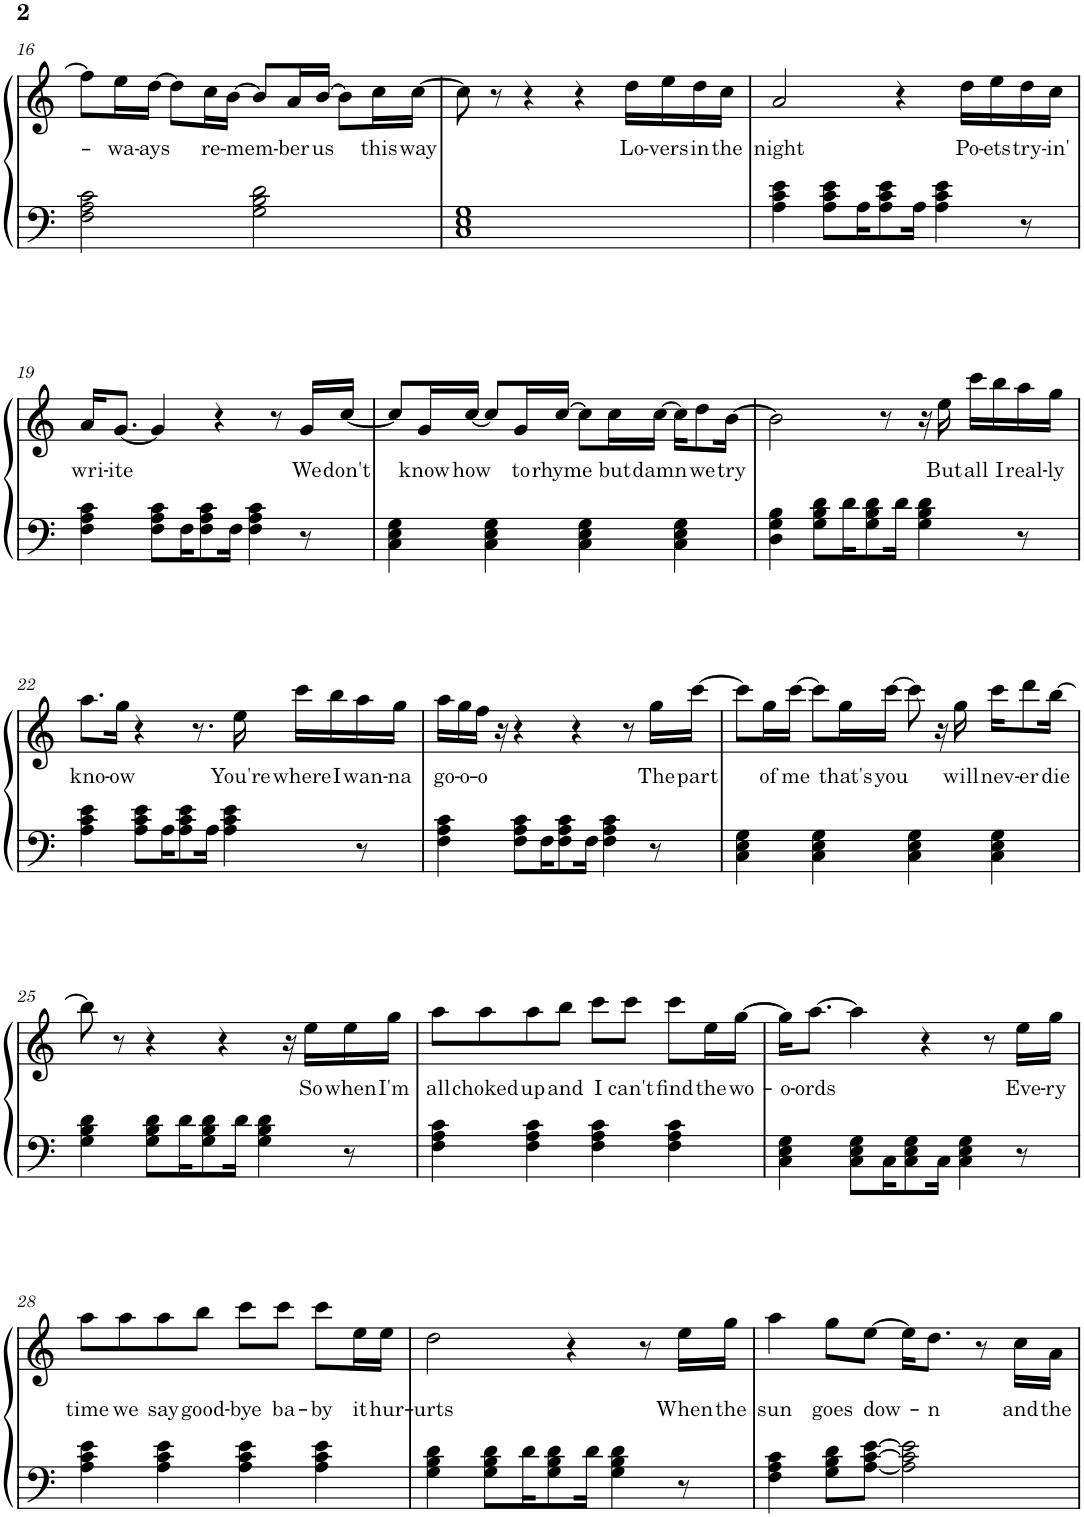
**kern	**kern	**text
*part1	*part1	*part1
*staff2	*staff1	*staff1
*I"Piano	*	*
*I'Pno.	*	*
!!LO:PB:g=z
*clefF4	*clefG2	*
*k[]	*k[]	*
*M4/4	*M4/4	*
=16	=16	=16
2F\ 2A\ 2c\	8ff\L]	.
!	!	!LO:LY:b
.	16ee\L	-wa-
!	!	!LO:LY:b
.	[16dd\JJ	-ays
.	8dd\L]	.
!	!	!LO:LY:b
.	16cc\L	re-
!	!	!LO:LY:b
.	[16b\JJ	-mem-
2G\ 2B\ 2d\	8b/L]	.
!	!	!LO:LY:b
.	16a/L	-ber
!	!	!LO:LY:b
.	[16b/JJ	us
.	8b\L]	.
!	!	!LO:LY:b
.	16cc\L	this
!	!	!LO:LY:b
.	[16cc\JJ	way
=17	=17	=17
1C 1E 1G	8cc\]	.
.	8r	.
.	4r	.
.	4r	.
!	!	!LO:LY:b
.	16dd\LL	Lo-
!	!	!LO:LY:b
.	16ee\	-vers
!	!	!LO:LY:b
.	16dd\	in
!	!	!LO:LY:b
.	16cc\JJ	the
=18	=18	=18
!	!	!LO:LY:b
4A\ 4c\ 4e\	2a/	night
8A\ 8c\ 8e\L	.	.
16A\K	.	.
8A\ 8c\ 8e\	.	.
.	4r	.
16A\Jk	.	.
4A\ 4c\ 4e\	.	.
!	!	!LO:LY:b
.	16dd\LL	Po-
!	!	!LO:LY:b
.	16ee\	-ets
!	!	!LO:LY:b
8r	16dd\	try-
!	!	!LO:LY:b
.	16cc\JJ	-in'
!!LO:LB:g=z
=19	=19	=19
!	!	!LO:LY:b
4F\ 4A\ 4c\	16a/KL	wri-
!	!	!LO:LY:b
.	[8.g/J	-ite
8F\ 8A\ 8c\L	4g/]	.
16F\K	.	.
8F\ 8A\ 8c\	.	.
.	4r	.
16F\Jk	.	.
4F\ 4A\ 4c\	.	.
.	8r	.
!	!	!LO:LY:b
8r	16g/LL	We
!	!	!LO:LY:b
.	[16cc/JJ	don't
=20	=20	=20
4C\ 4E\ 4G\	8cc/L]	.
!	!	!LO:LY:b
.	16g/L	know
!	!	!LO:LY:b
.	[16cc/JJ	how
4C\ 4E\ 4G\	8cc/L]	.
!	!	!LO:LY:b
.	16g/L	to
!	!	!LO:LY:b
.	[16cc/JJ	rhyme
4C\ 4E\ 4G\	8cc\L]	.
!	!	!LO:LY:b
.	16cc\L	but
!	!	!LO:LY:b
.	[16cc\JJ	damn
4C\ 4E\ 4G\	16cc\KL]	.
!	!	!LO:LY:b
.	8dd\	we
!	!	!LO:LY:b
.	[16b\Jk	try
=21	=21	=21
4D\ 4G\ 4B\	2b\]	.
8G\ 8B\ 8d\L	.	.
16d\K	.	.
8G\ 8B\ 8d\	.	.
.	8r	.
16d\Jk	.	.
4G\ 4B\ 4d\	16r	.
!	!	!LO:LY:b
.	16ee\	But
!	!	!LO:LY:b
.	16ccc\LL	all
!	!	!LO:LY:b
.	16bb\	I
!	!	!LO:LY:b
8r	16aa\	real-
!	!	!LO:LY:b
.	16gg\JJ	-ly
!!LO:LB:g=z
=22	=22	=22
!	!	!LO:LY:b
4A\ 4c\ 4e\	8.aa\L	kno-
!	!	!LO:LY:b
.	16gg\Jk	-ow
8A\ 8c\ 8e\L	4r	.
16A\K	.	.
8A\ 8c\ 8e\	.	.
.	8.r	.
16A\Jk	.	.
4A\ 4c\ 4e\	.	.
!	!	!LO:LY:b
.	16ee\	You're
!	!	!LO:LY:b
.	16ccc\LL	where
!	!	!LO:LY:b
.	16bb\	I
!	!	!LO:LY:b
8r	16aa\	wan-
!	!	!LO:LY:b
.	16gg\JJ	-na
=23	=23	=23
!	!	!LO:LY:b
4F\ 4A\ 4c\	16aa\LL	go-
!	!	!LO:LY:b
.	16gg\	-o-
!	!	!LO:LY:b
.	16ff\JJ	-o
.	16r	.
8F\ 8A\ 8c\L	4r	.
16F\K	.	.
8F\ 8A\ 8c\	.	.
.	4r	.
16F\Jk	.	.
4F\ 4A\ 4c\	.	.
.	8r	.
!	!	!LO:LY:b
8r	16gg\LL	The
!	!	!LO:LY:b
.	[16ccc\JJ	part
=24	=24	=24
4C\ 4E\ 4G\	8ccc\L]	.
!	!	!LO:LY:b
.	16gg\L	of
!	!	!LO:LY:b
.	[16ccc\JJ	me
4C\ 4E\ 4G\	8ccc\L]	.
!	!	!LO:LY:b
.	16gg\L	that's
!	!	!LO:LY:b
.	[16ccc\JJ	you
4C\ 4E\ 4G\	8ccc\]	.
.	16r	.
!	!	!LO:LY:b
.	16gg\	will
!	!	!LO:LY:b
4C\ 4E\ 4G\	16ccc\KL	nev-
!	!	!LO:LY:b
.	8ddd\	-er
!	!	!LO:LY:b
.	[16bb\Jk	die
!!LO:LB:g=z
=25	=25	=25
4G\ 4B\ 4d\	8bb\]	.
.	8r	.
8G\ 8B\ 8d\L	4r	.
16d\K	.	.
8G\ 8B\ 8d\	.	.
.	4r	.
16d\Jk	.	.
4G\ 4B\ 4d\	.	.
.	16r	.
!	!	!LO:LY:b
.	16ee\LL	So
!	!	!LO:LY:b
8r	16ee\	when
!	!	!LO:LY:b
.	16gg\JJ	I'm
=26	=26	=26
!	!	!LO:LY:b
4F\ 4A\ 4c\	8aa\L	all
!	!	!LO:LY:b
.	8aa\	choked
!	!	!LO:LY:b
4F\ 4A\ 4c\	8aa\	up
!	!	!LO:LY:b
.	8bb\J	and
!	!	!LO:LY:b
4F\ 4A\ 4c\	8ccc\L	I
!	!	!LO:LY:b
.	8ccc\J	can't
!	!	!LO:LY:b
4F\ 4A\ 4c\	8ccc\L	find
!	!	!LO:LY:b
.	16ee\L	the
!	!	!LO:LY:b
.	[16gg\JJ	wo-
=27	=27	=27
!	!	!LO:LY:b
4C\ 4E\ 4G\	16gg\KL]	-o-
!	!	!LO:LY:b
.	[8.aa\J	-ords
8C\ 8E\ 8G\L	4aa\]	.
16C\K	.	.
8C\ 8E\ 8G\	.	.
.	4r	.
16C\Jk	.	.
4C\ 4E\ 4G\	.	.
.	8r	.
!	!	!LO:LY:b
8r	16ee\LL	Eve-
!	!	!LO:LY:b
.	16gg\JJ	-ry
!!LO:LB:g=z
=28	=28	=28
!	!	!LO:LY:b
4A\ 4c\ 4e\	8aa\L	time
!	!	!LO:LY:b
.	8aa\	we
!	!	!LO:LY:b
4A\ 4c\ 4e\	8aa\	say
!	!	!LO:LY:b
.	8bb\J	good-
!	!	!LO:LY:b
4A\ 4c\ 4e\	8ccc\L	-bye
!	!	!LO:LY:b
.	8ccc\J	ba-
!	!	!LO:LY:b
4A\ 4c\ 4e\	8ccc\L	-by
!	!	!LO:LY:b
.	16ee\L	it
!	!	!LO:LY:b
.	16ee\JJ	hur-
=29	=29	=29
!	!	!LO:LY:b
4G\ 4B\ 4d\	2dd\	-urts
8G\ 8B\ 8d\L	.	.
16d\K	.	.
8G\ 8B\ 8d\	.	.
.	4r	.
16d\Jk	.	.
4G\ 4B\ 4d\	.	.
.	8r	.
!	!	!LO:LY:b
8r	16ee\LL	When
!	!	!LO:LY:b
.	16gg\JJ	the
=30	=30	=30
!	!	!LO:LY:b
4F\ 4A\ 4c\	4aa\	sun
!	!	!LO:LY:b
8G\ 8B\ 8d\L	8gg\L	goes
!	!	!LO:LY:b
[8A\ [8c\ [8e\J	[8ee\J	dow-
2A\] 2c\] 2e\]	16ee\KL]	.
!	!	!LO:LY:b
.	8.dd\J	-n
.	8r	.
!	!	!LO:LY:b
.	16cc\LL	and
!	!	!LO:LY:b
.	16a\JJ	the
=	=	=
*-	*-	*-
